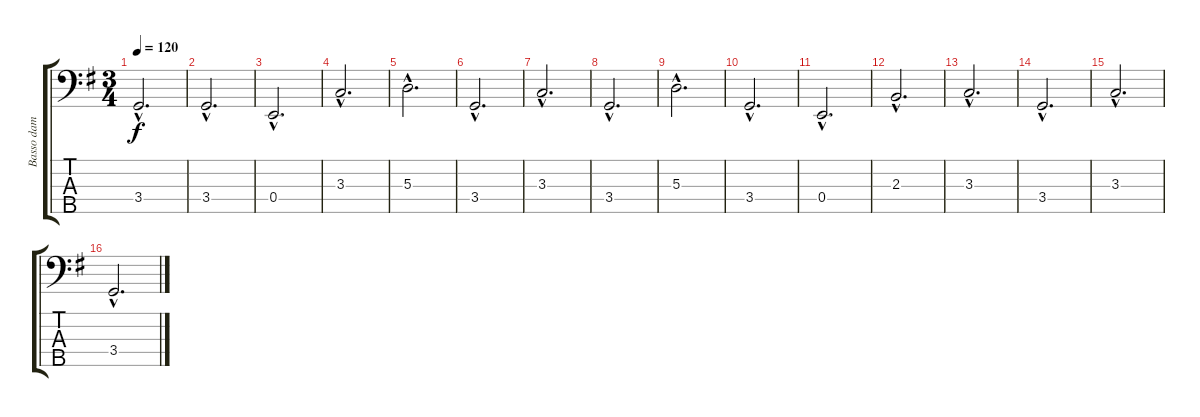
\track ("Basso dam" "Basso dam") {instrument electricbassfinger}
\staff {score tabs}
\tuning (G2 D2 A1 E1 A0) {hide}
\ts (3 4)
\tempo 120
\clef f4
\ks g
3.4{hac}.2{d dy f} |
3.4{hac}.2{d} |
0.4{hac}.2{d} |
3.3{hac}.2{d} |
5.3{hac}.2{d} |
3.4{hac}.2{d} |
3.3{hac}.2{d} |
3.4{hac}.2{d} |
5.3{hac}.2{d} |
3.4{hac}.2{d} |
0.4{hac}.2{d} |
2.3{hac}.2{d} |
3.3{hac}.2{d} |
3.4{hac}.2{d} |
3.3{hac}.2{d} |
3.4{hac}.2{d}
